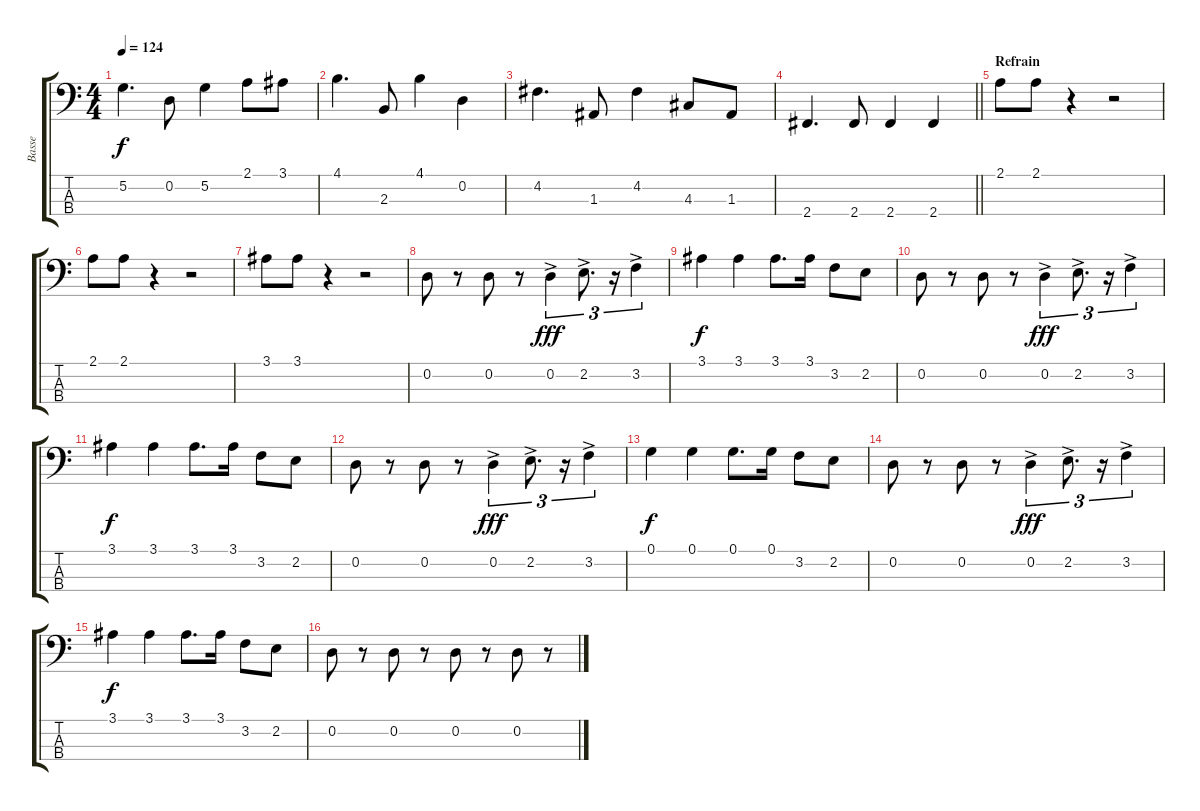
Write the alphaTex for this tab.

\track ("Basse" "Basse") {instrument electricbasspick}
\staff {score tabs}
\tuning (G2 D2 A1 E1) {hide}
\ts (4 4)
\tempo 124
\clef f4
\ks c
5.2.4{d dy f} 0.2.8 5.2.4 2.1.8 3.1.8 |
4.1.4{d} 2.3.8 4.1.4 0.2.4 |
4.2.4{d} 1.3.8 4.2.4 4.3.8 1.3.8 |
\barLineRight lightlight
2.4.4{d} 2.4.8 2.4.4 2.4.4 |
\section ("" "Refrain")
2.1.8 2.1.8 r.4 r.2 |
2.1.8 2.1.8 r.4 r.2 |
3.1.8 3.1.8 r.4 r.2 |
0.2.8 r.8 0.2.8 r.8 0.2{ac}.4{tu (3 2) dy fff} 2.2{ac}.8{d tu (3 2)} r.16{tu (3 2)} 3.2{ac}.4{tu (3 2)} |
3.1.4{dy f} 3.1.4 3.1.8{d} 3.1.16 3.2.8 2.2.8 |
0.2.8 r.8 0.2.8 r.8 0.2{ac}.4{tu (3 2) dy fff} 2.2{ac}.8{d tu (3 2)} r.16{tu (3 2)} 3.2{ac}.4{tu (3 2)} |
3.1.4{dy f} 3.1.4 3.1.8{d} 3.1.16 3.2.8 2.2.8 |
0.2.8 r.8 0.2.8 r.8 0.2{ac}.4{tu (3 2) dy fff} 2.2{ac}.8{d tu (3 2)} r.16{tu (3 2)} 3.2{ac}.4{tu (3 2)} |
0.1.4{dy f} 0.1.4 0.1.8{d} 0.1.16 3.2.8 2.2.8 |
0.2.8 r.8 0.2.8 r.8 0.2{ac}.4{tu (3 2) dy fff} 2.2{ac}.8{d tu (3 2)} r.16{tu (3 2)} 3.2{ac}.4{tu (3 2)} |
3.1.4{dy f} 3.1.4 3.1.8{d} 3.1.16 3.2.8 2.2.8 |
0.2.8 r.8 0.2.8 r.8 0.2.8 r.8 0.2.8 r.8
